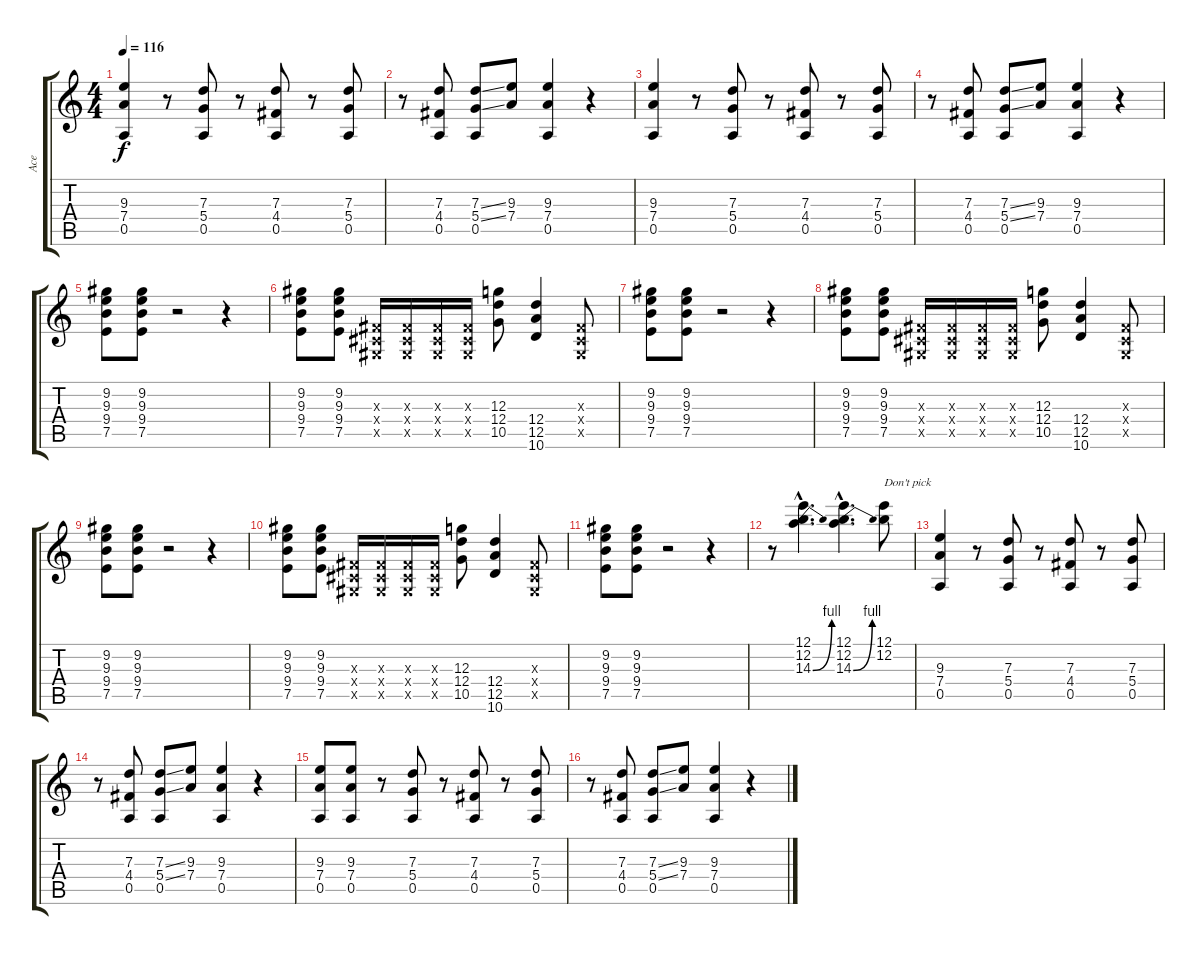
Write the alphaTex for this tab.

\track ("Ace" "Ace") {instrument overdrivenguitar}
\staff {score tabs}
\tuning (E4 B3 G3 D3 A2 E2) {hide}
\ts (4 4)
\tempo 116
\clef g2
\ks c
(9.3 7.4 0.5).4{dy f} r.8 (7.3 5.4 0.5).8 r.8 (7.3 4.4 0.5).8 r.8 (7.3 5.4 0.5).8 |
r.8 (7.3 4.4 0.5).8 (7.3{ss} 5.4{ss} 0.5).8 (9.3 7.4).8 (9.3 7.4 0.5).4 r.4 |
(9.3 7.4 0.5).4 r.8 (7.3 5.4 0.5).8 r.8 (7.3 4.4 0.5).8 r.8 (7.3 5.4 0.5).8 |
r.8 (7.3 4.4 0.5).8 (7.3{ss} 5.4{ss} 0.5).8 (9.3 7.4).8 (9.3 7.4 0.5).4 r.4 |
(9.2 9.3 9.4 7.5).8 (9.2 9.3 9.4 7.5).8 r.2 r.4 |
(9.2 9.3 9.4 7.5).8 (9.2 9.3 9.4 7.5).8 (-1.3{x} -1.4{x} -1.5{x}).16 (-1.3{x} -1.4{x} -1.5{x}).16 (-1.3{x} -1.4{x} -1.5{x}).16 (-1.3{x} -1.4{x} -1.5{x}).16 (12.3 12.4 10.5).8 (12.4 12.5 10.6).4 (-1.3{x} -1.4{x} -1.5{x}).8 |
(9.2 9.3 9.4 7.5).8 (9.2 9.3 9.4 7.5).8 r.2 r.4 |
(9.2 9.3 9.4 7.5).8 (9.2 9.3 9.4 7.5).8 (-1.3{x} -1.4{x} -1.5{x}).16 (-1.3{x} -1.4{x} -1.5{x}).16 (-1.3{x} -1.4{x} -1.5{x}).16 (-1.3{x} -1.4{x} -1.5{x}).16 (12.3 12.4 10.5).8 (12.4 12.5 10.6).4 (-1.3{x} -1.4{x} -1.5{x}).8 |
(9.2 9.3 9.4 7.5).8 (9.2 9.3 9.4 7.5).8 r.2 r.4 |
(9.2 9.3 9.4 7.5).8 (9.2 9.3 9.4 7.5).8 (-1.3{x} -1.4{x} -1.5{x}).16 (-1.3{x} -1.4{x} -1.5{x}).16 (-1.3{x} -1.4{x} -1.5{x}).16 (-1.3{x} -1.4{x} -1.5{x}).16 (12.3 12.4 10.5).8 (12.4 12.5 10.6).4 (-1.3{x} -1.4{x} -1.5{x}).8 |
(9.2 9.3 9.4 7.5).8 (9.2 9.3 9.4 7.5).8 r.2 r.4 |
r.8 (12.1{hac} 12.2{hac} 14.3{be (bend 0 0 60 4) hac}).4{d} (12.1{hac} 12.2{hac} 14.3{be (bend 0 0 60 4) hac}).4{d} (12.1 12.2).8{txt "Don't pick"} |
(9.3 7.4 0.5).4 r.8 (7.3 5.4 0.5).8 r.8 (7.3 4.4 0.5).8 r.8 (7.3 5.4 0.5).8 |
r.8 (7.3 4.4 0.5).8 (7.3{ss} 5.4{ss} 0.5).8 (9.3 7.4).8 (9.3 7.4 0.5).4 r.4 |
(9.3 7.4 0.5).8 (9.3 7.4 0.5).8 r.8 (7.3 5.4 0.5).8 r.8 (7.3 4.4 0.5).8 r.8 (7.3 5.4 0.5).8 |
r.8 (7.3 4.4 0.5).8 (7.3{ss} 5.4{ss} 0.5).8 (9.3 7.4).8 (9.3 7.4 0.5).4 r.4
